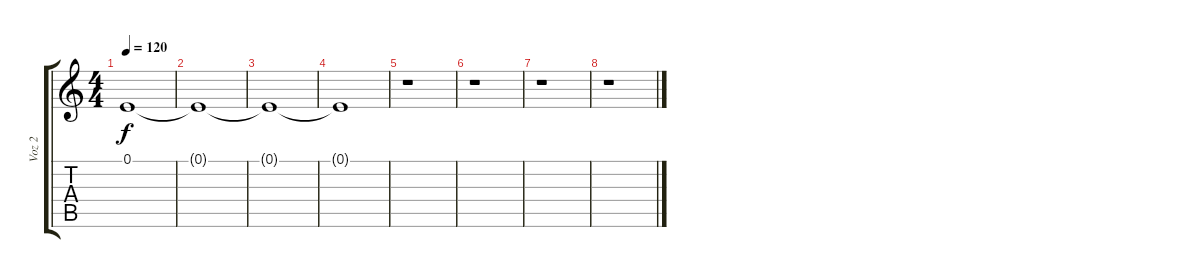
\track ("Voz 2" "Voz 2") {instrument clarinet}
\staff {score tabs}
\tuning (E4 B3 G3 D3 A2 E2) {hide}
\ts (4 4)
\tempo 120
\clef g2
\ks c
0.1.1{dy f} |
0.1{t}.1 |
0.1{t}.1 |
0.1{t}.1 |
r.1 |
r.1 |
r.1 |
r.1
